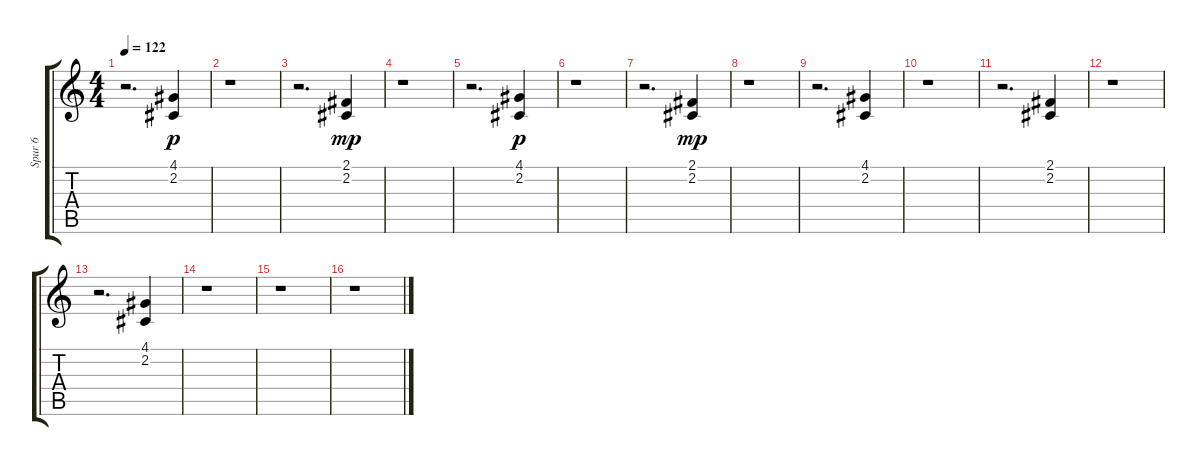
\track ("Spur 6" "Spur 6") {instrument percussiveorgan}
\staff {score tabs}
\tuning (E4 B3 G3 D3 A2 E2) {hide}
\ts (4 4)
\tempo 122
\clef g2
\ks c
r.2{d dy mp} (4.1 2.2).4{dy p} |
r.1 |
r.2{d} (2.1 2.2).4{dy mp} |
r.1 |
r.2{d} (4.1 2.2).4{dy p} |
r.1 |
r.2{d} (2.1 2.2).4{dy mp} |
r.1 |
r.2{d} (4.1 2.2).4 |
r.1 |
r.2{d} (2.1 2.2).4 |
r.1 |
r.2{d} (4.1 2.2).4 |
r.1 |
r.1 |
r.1
